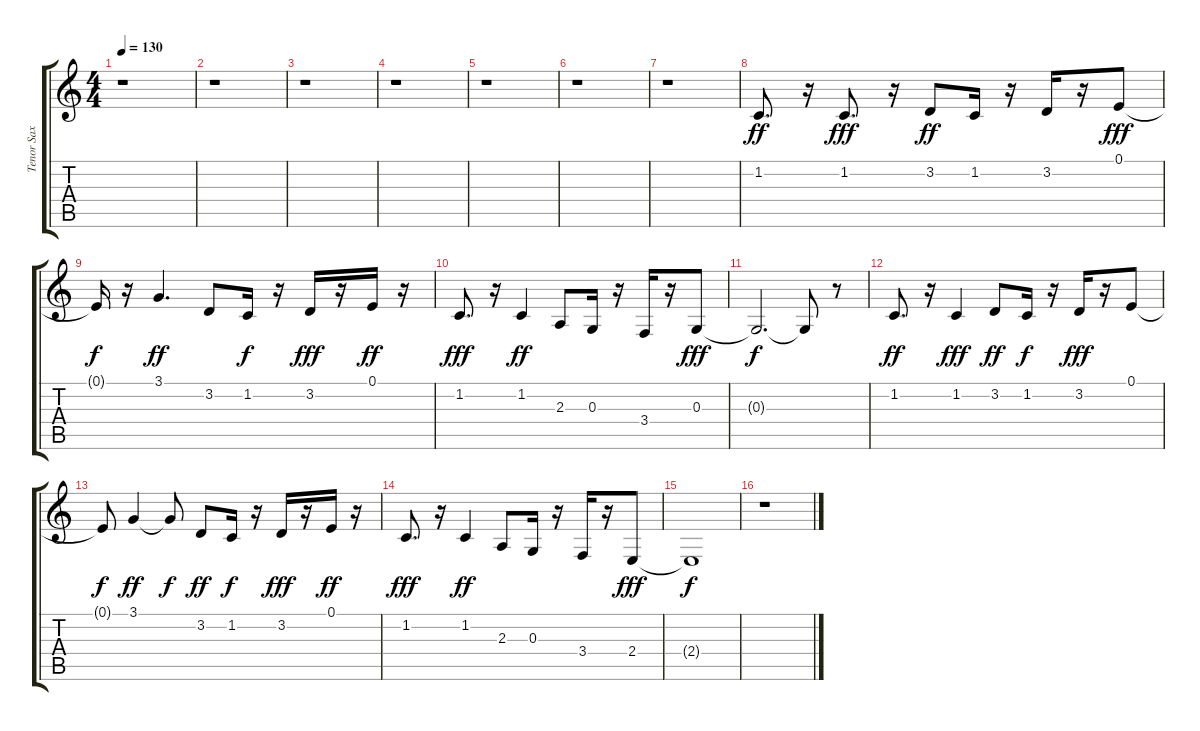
\track ("Tenor Sax" "Tenor Sax") {instrument tenorsax}
\staff {score tabs}
\tuning (E4 B3 G3 D3 A2 E2) {hide}
\ts (4 4)
\tempo 130
\clef g2
\ks c
r.1{dy f} |
r.1 |
r.1 |
r.1 |
r.1 |
r.1 |
r.1 |
1.2.8{d dy ff} r.16 1.2.8{d dy fff} r.16 3.2.8{dy ff} 1.2.16 r.16 3.2.16 r.16 0.1.8{dy fff} |
0.1{t}.16{dy f} r.16 3.1.4{d dy ff} 3.2.8 1.2.16{dy f} r.16 3.2.16{dy fff} r.16 0.1.16{dy ff} r.16 |
1.2.8{d dy fff} r.16 1.2.4{dy ff} 2.3.8 0.3.16 r.16 3.4.16 r.16 0.3.8{dy fff} |
0.3{t}.2{d dy f} 0.3{t}.8 r.8 |
1.2.8{d dy ff} r.16 1.2.4{dy fff} 3.2.8{dy ff} 1.2.16{dy f} r.16 3.2.16{dy fff} r.16 0.1.8 |
0.1{t}.8{dy f} 3.1.4{dy ff} 3.1{t}.8{dy f} 3.2.8{dy ff} 1.2.16{dy f} r.16 3.2.16{dy fff} r.16 0.1.16{dy ff} r.16 |
1.2.8{d dy fff} r.16 1.2.4{dy ff} 2.3.8 0.3.16 r.16 3.4.16 r.16 2.4.8{dy fff} |
2.4{t}.1{dy f} |
r.1
